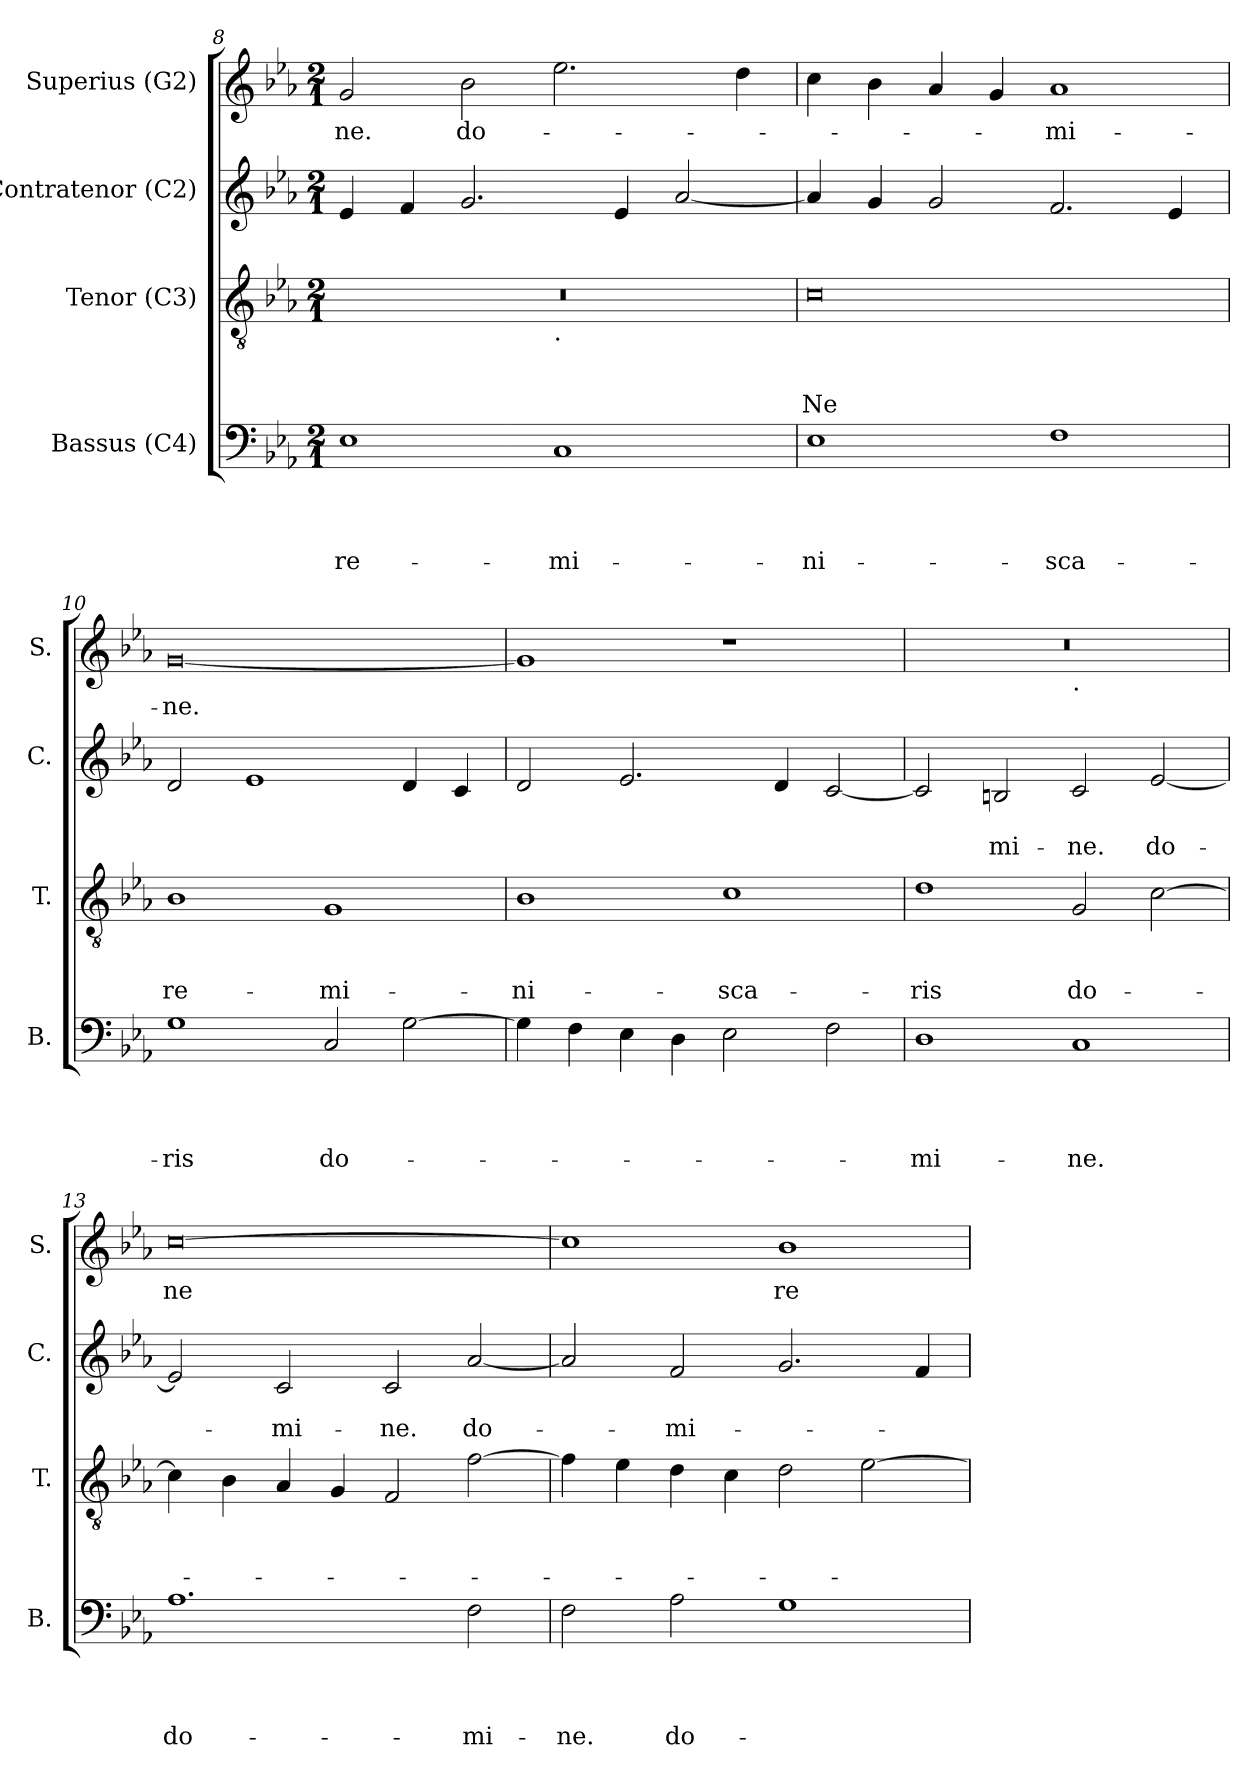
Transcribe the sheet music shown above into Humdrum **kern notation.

**kern	**text	**text	**text	**text	**kern	**text	**text	**text	**kern	**text	**text	**kern	**text
*part4	*part4	*part4	*part4	*part4	*part3	*part3	*part3	*part3	*part2	*part2	*part2	*part1	*part1
*staff4	*staff4	*staff4	*staff4	*staff4	*staff3	*staff3	*staff3	*staff3	*staff2	*staff2	*staff2	*staff1	*staff1
*I"Bassus (C4)	*	*	*	*	*I"Tenor (C3)	*	*	*	*I"Contratenor (C2)	*	*	*I"Superius (G2)	*
*I'B.	*	*	*	*	*I'T.	*	*	*	*I'C.	*	*	*I'S.	*
!!LO:PB:g=z
*clefF4	*	*	*	*	*clefGv2	*	*	*	*clefG2	*	*	*clefG2	*
*k[b-e-a-]	*	*	*	*	*k[b-e-a-]	*	*	*	*k[b-e-a-]	*	*	*k[b-e-a-]	*
*E-:	*	*	*	*	*E-:	*	*	*	*E-:	*	*	*E-:	*
*M2/1	*	*	*	*	*M2/1	*	*	*	*M2/1	*	*	*M2/1	*
=8	=8	=8	=8	=8	=8	=8	=8	=8	=8	=8	=8	=8	=8
!	!	!	!	!LO:LY:b	!	!	!	!	!	!	!	!	!LO:LY:b
*	*	*	*	*	*^	*	*	*	*	*	*	*	*
1E-	.	.	.	re-	0r	1ryy	.	.	.	4e-/	.	.	2g/	-ne.
.	.	.	.	.	.	.	.	.	.	4f/	.	.	.	.
!	!	!	!	!	!	!	!	!	!	!	!	!	!	!LO:LY:b
.	.	.	.	.	.	.	.	.	.	2.g/	.	.	2b-\	do-
!	!	!	!	!	!	!LO:TX:b:t=.	!	!	!	!	!	!	!	!
!	!	!	!	!LO:LY:b	!	!	!	!	!	!	!	!	!	!
1C	.	.	.	-mi-	.	1ryy	.	.	.	.	.	.	2.ee-\	.
.	.	.	.	.	.	.	.	.	.	4e-/	.	.	.	.
.	.	.	.	.	.	.	.	.	.	[<2a-/	.	.	.	.
.	.	.	.	.	.	.	.	.	.	.	.	.	4dd\	.
=9	=9	=9	=9	=9	=9	=9	=9	=9	=9	=9	=9	=9	=9	=9
!	!	!	!	!LO:LY:b	!	!	!	!	!LO:LY:b:rj	!	!	!	!	!
*	*	*	*	*	*v	*v	*	*	*	*	*	*	*	*
1E-	.	.	.	-ni-	0c	.	.	Ne	4a-/]	.	.	4cc\	.
.	.	.	.	.	.	.	.	.	4g/	.	.	4b-\	.
.	.	.	.	.	.	.	.	.	2g/	.	.	4a-/	.
.	.	.	.	.	.	.	.	.	.	.	.	4g/	.
!	!	!	!	!LO:LY:b	!	!	!	!	!	!	!	!	!LO:LY:b
1F	.	.	.	-sca-	.	.	.	.	2.f/	.	.	1a-	-mi-
.	.	.	.	.	.	.	.	.	4e-/	.	.	.	.
=10	=10	=10	=10	=10	=10	=10	=10	=10	=10	=10	=10	=10	=10
!	!	!	!	!LO:LY:b	!	!	!	!LO:LY:b	!	!	!	!	!LO:LY:b
1G	.	.	.	-ris	1B-	.	.	re-	2d/	.	.	[<0g	-ne.
.	.	.	.	.	.	.	.	.	1e-	.	.	.	.
!	!	!	!	!LO:LY:b	!	!	!	!LO:LY:b	!	!	!	!	!
2C/	.	.	.	do-	1G	.	.	-mi-	.	.	.	.	.
[<2G\	.	.	.	.	.	.	.	.	4d/	.	.	.	.
.	.	.	.	.	.	.	.	.	4c/	.	.	.	.
!!LO:LB:g=z
=11	=11	=11	=11	=11	=11	=11	=11	=11	=11	=11	=11	=11	=11
!	!	!	!	!	!	!	!	!LO:LY:b	!	!	!	!	!
4G\]	.	.	.	.	1B-	.	.	-ni-	2d/	.	.	1g]	.
4F\	.	.	.	.	.	.	.	.	.	.	.	.	.
4E-\	.	.	.	.	.	.	.	.	2.e-/	.	.	.	.
4D\	.	.	.	.	.	.	.	.	.	.	.	.	.
!	!	!	!	!	!	!	!	!LO:LY:b	!	!	!	!	!
2E-\	.	.	.	.	1c	.	.	-sca-	.	.	.	1r	.
.	.	.	.	.	.	.	.	.	4d/	.	.	.	.
2F\	.	.	.	.	.	.	.	.	[<2c/	.	.	.	.
=12	=12	=12	=12	=12	=12	=12	=12	=12	=12	=12	=12	=12	=12
!	!	!	!	!LO:LY:b	!	!	!	!LO:LY:b	!	!	!	!	!
*	*	*	*	*	*	*	*	*	*	*	*	*^	*
1D	.	.	.	-mi-	1d	.	.	-ris	2c/]	.	.	0r	1ryy	.
!	!	!	!	!	!	!	!	!	!	!	!LO:LY:b	!	!	!
.	.	.	.	.	.	.	.	.	2B/	.	-mi-	.	.	.
!	!	!	!	!	!	!	!	!	!	!	!	!	!LO:TX:b:t=.	!
!	!	!	!	!LO:LY:b	!	!	!	!LO:LY:b	!	!	!LO:LY:b	!	!	!
1C	.	.	.	-ne.	2G/	.	.	do-	2c/	.	-ne.	.	1ryy	.
!	!	!	!	!	!	!	!	!	!	!	!LO:LY:b	!	!	!
.	.	.	.	.	[>2c\	.	.	.	[<2e-/	.	do-	.	.	.
=13	=13	=13	=13	=13	=13	=13	=13	=13	=13	=13	=13	=13	=13	=13
!	!	!	!	!LO:LY:b	!	!	!	!	!	!	!	!	!	!LO:LY:b
*	*	*	*	*	*	*	*	*	*	*	*	*v	*v	*
1.A-	.	.	.	do-	4c\]	.	.	.	2e-/]	.	.	[<0cc	ne
.	.	.	.	.	4B-\	.	.	.	.	.	.	.	.
!	!	!	!	!	!	!	!	!	!	!	!LO:LY:b	!	!
.	.	.	.	.	4A-/	.	.	.	2c/	.	-mi-	.	.
.	.	.	.	.	4G/	.	.	.	.	.	.	.	.
!	!	!	!	!	!	!	!	!	!	!	!LO:LY:b	!	!
.	.	.	.	.	2F/	.	.	.	2c/	.	-ne.	.	.
!	!	!	!	!LO:LY:b	!	!	!	!	!	!	!LO:LY:b	!	!
2F\	.	.	.	-mi-	[<2f\	.	.	.	[<2a-/	.	do-	.	.
!!LO:LB:g=z
=14	=14	=14	=14	=14	=14	=14	=14	=14	=14	=14	=14	=14	=14
!	!	!	!	!LO:LY:b	!	!	!	!	!	!	!	!	!
2F\	.	.	.	-ne.	4f\]	.	.	.	2a-/]	.	.	1cc]	.
.	.	.	.	.	4e-\	.	.	.	.	.	.	.	.
!	!	!	!	!LO:LY:b	!	!	!	!	!	!	!LO:LY:b	!	!
2A-\	.	.	.	do-	4d\	.	.	.	2f/	.	-mi-	.	.
.	.	.	.	.	4c\	.	.	.	.	.	.	.	.
!	!	!	!	!	!	!	!	!	!	!	!	!	!LO:LY:b
1G	.	.	.	.	2d\	.	.	.	2.g/	.	.	1b-	re-
.	.	.	.	.	[>2e-\	.	.	.	.	.	.	.	.
.	.	.	.	.	.	.	.	.	4f/	.	.	.	.
=	=	=	=	=	=	=	=	=	=	=	=	=	=
*-	*-	*-	*-	*-	*-	*-	*-	*-	*-	*-	*-	*-	*-
